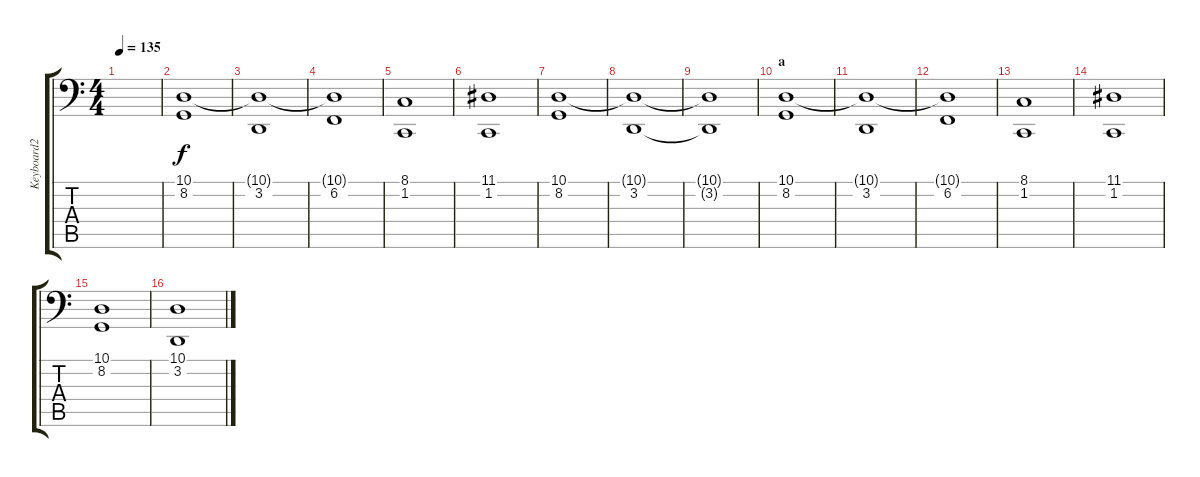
\track ("Keyboard2" "Keyboard2") {instrument brightacousticpiano}
\staff {score tabs}
\tuning (E2 B1 G1 D1 A0 E0) {hide}
\ts (4 4)
\tempo 135
\clef f4
\ks c
|
(10.1 8.2).1 |
(10.1{t} 3.2).1 |
(10.1{t} 6.2).1 |
(8.1 1.2).1 |
(11.1 1.2).1 |
(10.1 8.2).1 |
(10.1{t} 3.2).1 |
(10.1{t} 3.2{t}).1 |
\section ("" "a")
(10.1 8.2).1 |
(10.1{t} 3.2).1 |
(10.1{t} 6.2).1 |
(8.1 1.2).1 |
(11.1 1.2).1 |
(10.1 8.2).1 |
(10.1 3.2).1
